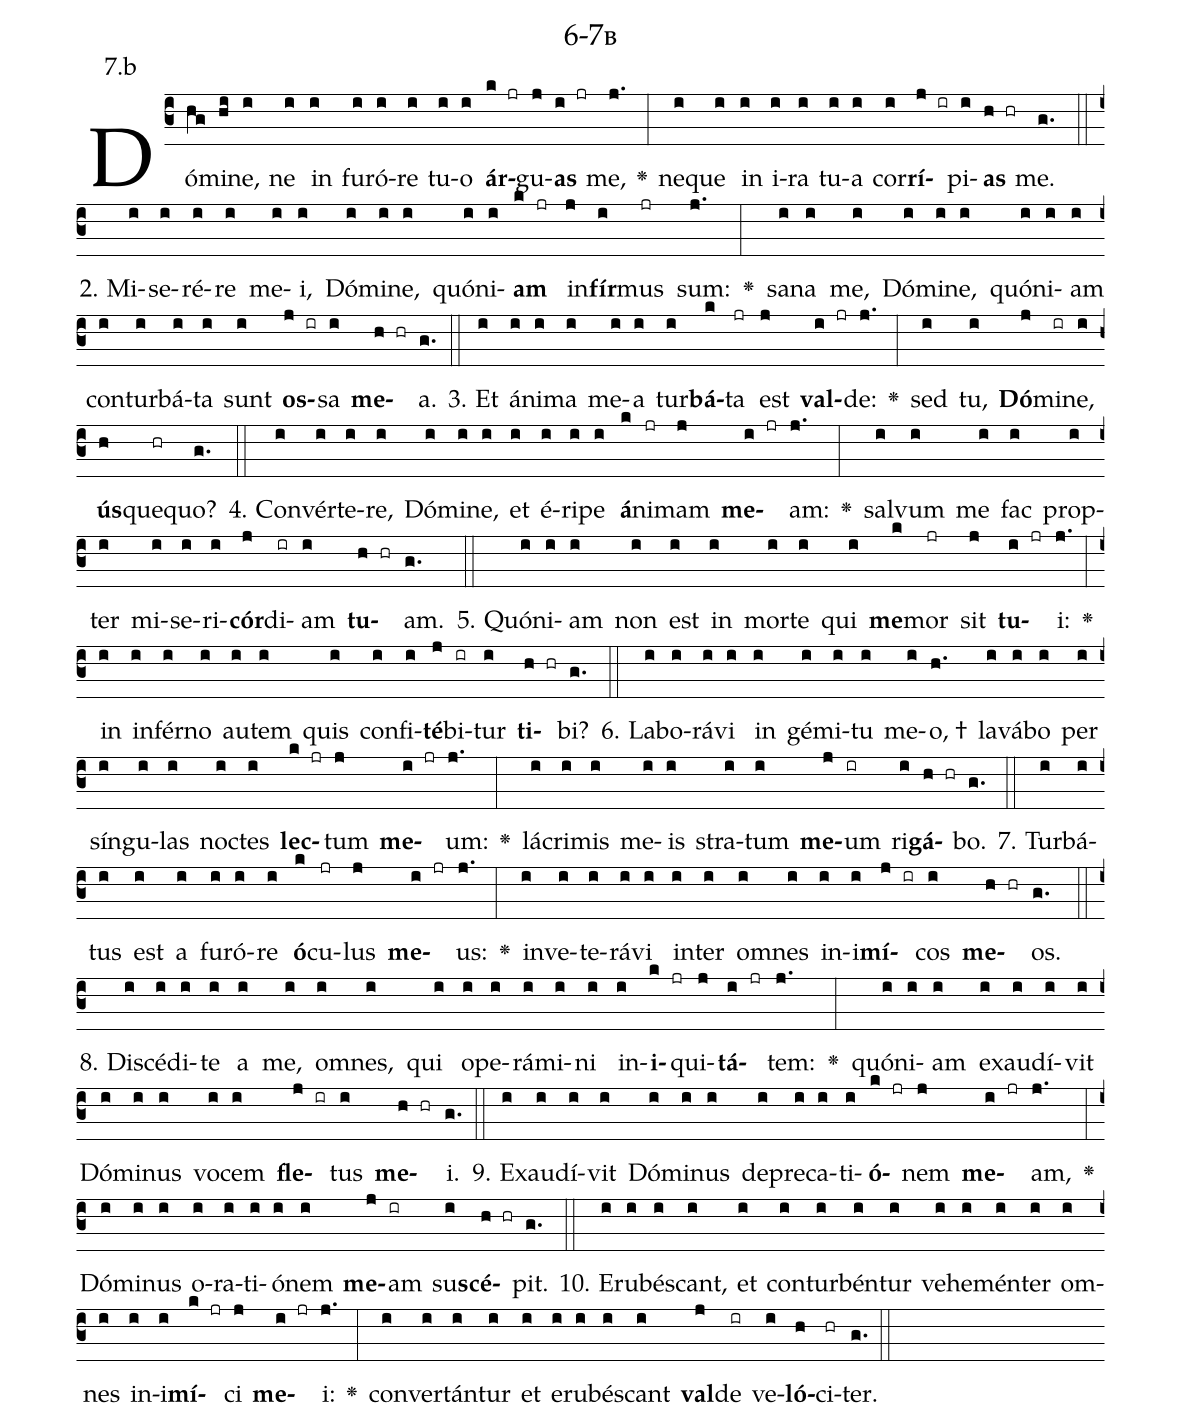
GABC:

name: 6-7b;
annotation: 7.b;
%%
(c3)Dó(hg)mi(hi)ne,(i) ne(i) in(i) fu(i)ró(i)re(i) tu(i)o(i) <b>ár</b>(k jr)gu(j)<b>as</b>(i jr) me,(j.) <v>\greheightstar</v>(:) ne(i)que(i) in(i) i(i)ra(i) tu(i)a(i) cor(i)<b>rí</b>(j ir)pi(i)<b>as</b>(h hr) me.(g.) (::)
2. Mi(i)se(i)ré(i)re(i) me(i)i,(i) Dó(i)mi(i)ne,(i) quón(i)i(i)<b>am</b>(k jr) in(j)<b>fír</b>(i)mus(jr) sum:(j.) <v>\greheightstar</v>(:) sa(i)na(i) me,(i) Dó(i)mi(i)ne,(i) quón(i)i(i)am(i) con(i)tur(i)bá(i)ta(i) sunt(i) <b>os</b>(j ir)sa(i) <b>me</b>(h hr)a.(g.) (::)
3. Et(i) á(i)ni(i)ma(i) me(i)a(i) tur(i)<b>bá</b>(k)ta(jr) est(j) <b>val</b>(i jr)de:(j.) <v>\greheightstar</v>(:) sed(i) tu,(i) <b>Dó</b>(j)mi(ir)ne,(i) <b>ús</b>(h)que(hr)quo?(g.) (::)
4. Con(i)vér(i)te(i)re,(i) Dó(i)mi(i)ne,(i) et(i) é(i)ri(i)pe(i) <b>á</b>(k)ni(jr)mam(j) <b>me</b>(i jr)am:(j.) <v>\greheightstar</v>(:) sal(i)vum(i) me(i) fac(i) prop(i)ter(i) mi(i)se(i)ri(i)<b>cór</b>(j)di(ir)am(i) <b>tu</b>(h hr)am.(g.) (::)
5. Quón(i)i(i)am(i) non(i) est(i) in(i) mor(i)te(i) qui(i) <b>me</b>(k)mor(jr) sit(j) <b>tu</b>(i jr)i:(j.) <v>\greheightstar</v>(:) in(i) in(i)fér(i)no(i) au(i)tem(i) quis(i) con(i)fi(i)<b>té</b>(j)bi(ir)tur(i) <b>ti</b>(h hr)bi?(g.) (::)
6. La(i)bo(i)rá(i)vi(i) in(i) gé(i)mi(i)tu(i) me(i)o, †(h.) la(i)vá(i)bo(i) per(i) sín(i)gu(i)las(i) noc(i)tes(i) <b>lec</b>(k jr)tum(j) <b>me</b>(i jr)um:(j.) <v>\greheightstar</v>(:) lá(i)cri(i)mis(i) me(i)is(i) stra(i)tum(i) <b>me</b>(j)um(ir) ri(i)<b>gá</b>(h hr)bo.(g.) (::)
7. Tur(i)bá(i)tus(i) est(i) a(i) fu(i)ró(i)re(i) <b>ó</b>(k)cu(jr)lus(j) <b>me</b>(i jr)us:(j.) <v>\greheightstar</v>(:) in(i)ve(i)te(i)rá(i)vi(i) in(i)ter(i) om(i)nes(i) in(i)i(i)<b>mí</b>(j ir)cos(i) <b>me</b>(h hr)os.(g.) (::)
8. Di(i)scé(i)di(i)te(i) a(i) me,(i) om(i)nes,(i) qui(i) o(i)pe(i)rá(i)mi(i)ni(i) in(i)<b>i</b>(k jr)qui(j)<b>tá</b>(i jr)tem:(j.) <v>\greheightstar</v>(:) quón(i)i(i)am(i) ex(i)au(i)dí(i)vit(i) Dó(i)mi(i)nus(i) vo(i)cem(i) <b>fle</b>(j ir)tus(i) <b>me</b>(h hr)i.(g.) (::)
9. Ex(i)au(i)dí(i)vit(i) Dó(i)mi(i)nus(i) de(i)pre(i)ca(i)ti(i)<b>ó</b>(k jr)nem(j) <b>me</b>(i jr)am,(j.) <v>\greheightstar</v>(:) Dó(i)mi(i)nus(i) o(i)ra(i)ti(i)ó(i)nem(i) <b>me</b>(j)am(ir) su(i)<b>scé</b>(h hr)pit.(g.) (::)
10. E(i)ru(i)bés(i)cant,(i) et(i) con(i)tur(i)bén(i)tur(i) ve(i)he(i)mén(i)ter(i) om(i)nes(i) in(i)i(i)<b>mí</b>(k jr)ci(j) <b>me</b>(i jr)i:(j.) <v>\greheightstar</v>(:) con(i)ver(i)tán(i)tur(i) et(i) e(i)ru(i)bés(i)cant(i) <b>val</b>(j)de(ir) ve(i)<b>ló</b>(h)ci(hr)ter.(g.) (::)
